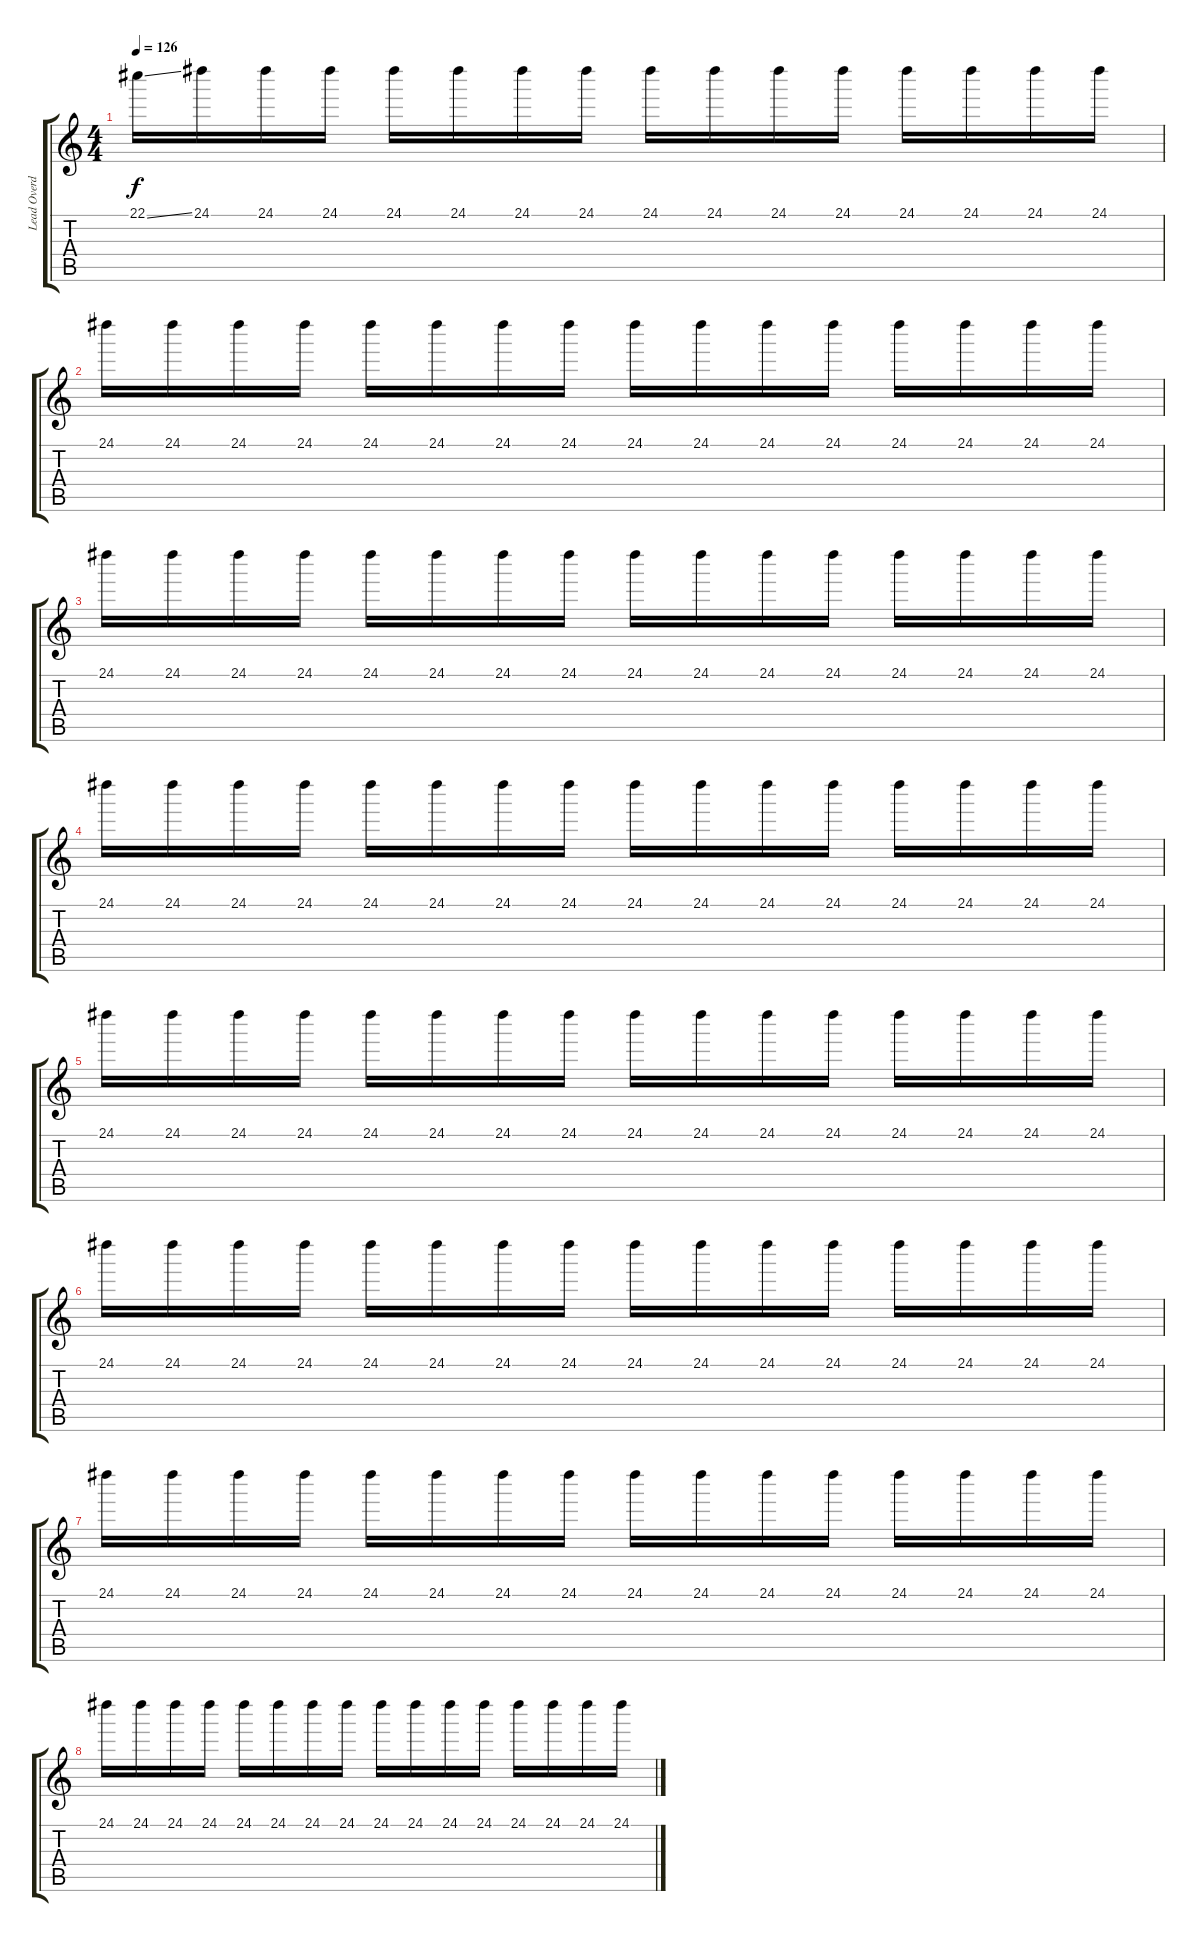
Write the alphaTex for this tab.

\track ("Lead Overdub" "Lead Overd") {instrument distortionguitar}
\staff {score tabs}
\tuning (Eb4 Bb3 Gb3 Db3 Ab2 Eb2) {hide}
\ts (4 4)
\tempo 126
\clef g2
\ks c
22.1{ss}.16{dy f} 24.1.16 24.1.16 24.1.16 24.1.16 24.1.16 24.1.16 24.1.16 24.1.16 24.1.16 24.1.16 24.1.16 24.1.16 24.1.16 24.1.16 24.1.16 |
24.1.16 24.1.16 24.1.16 24.1.16 24.1.16 24.1.16 24.1.16 24.1.16 24.1.16 24.1.16 24.1.16 24.1.16 24.1.16 24.1.16 24.1.16 24.1.16 |
24.1.16 24.1.16 24.1.16 24.1.16 24.1.16 24.1.16 24.1.16 24.1.16 24.1.16 24.1.16 24.1.16 24.1.16 24.1.16 24.1.16 24.1.16 24.1.16 |
24.1.16 24.1.16 24.1.16 24.1.16 24.1.16 24.1.16 24.1.16 24.1.16 24.1.16 24.1.16 24.1.16 24.1.16 24.1.16 24.1.16 24.1.16 24.1.16 |
24.1.16 24.1.16 24.1.16 24.1.16 24.1.16 24.1.16 24.1.16 24.1.16 24.1.16 24.1.16 24.1.16 24.1.16 24.1.16 24.1.16 24.1.16 24.1.16 |
24.1.16 24.1.16 24.1.16 24.1.16 24.1.16 24.1.16 24.1.16 24.1.16 24.1.16 24.1.16 24.1.16 24.1.16 24.1.16 24.1.16 24.1.16 24.1.16 |
24.1.16 24.1.16 24.1.16 24.1.16 24.1.16 24.1.16 24.1.16 24.1.16 24.1.16 24.1.16 24.1.16 24.1.16 24.1.16 24.1.16 24.1.16 24.1.16 |
24.1.16 24.1.16 24.1.16 24.1.16 24.1.16 24.1.16 24.1.16 24.1.16 24.1.16 24.1.16 24.1.16 24.1.16 24.1.16 24.1.16 24.1.16 24.1.16
